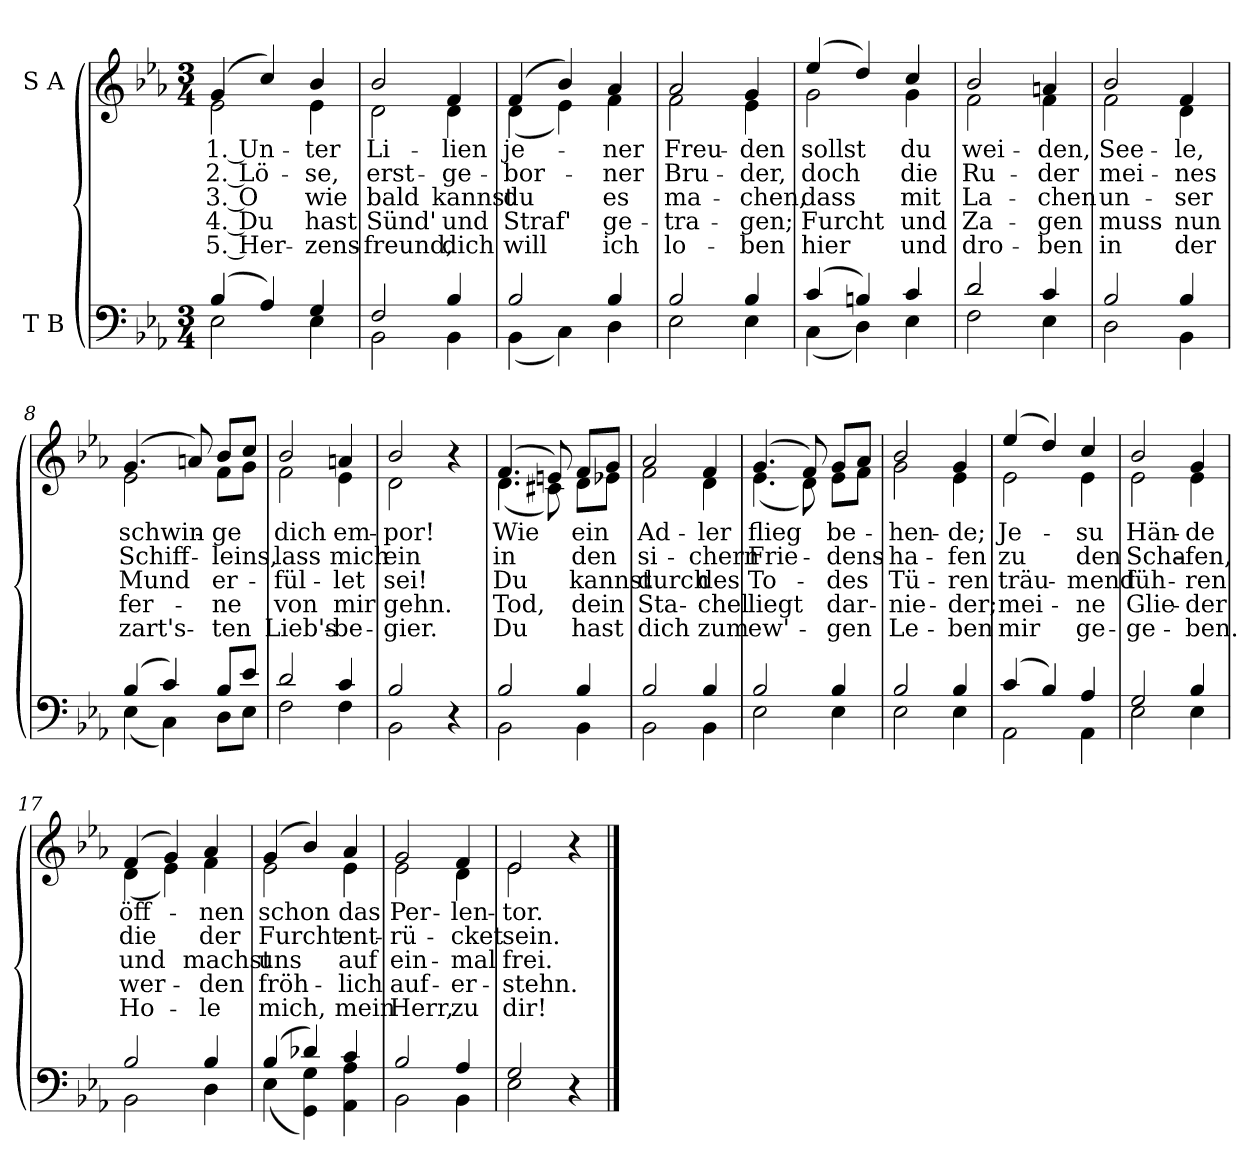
**kern	**kern	**text	**text	**text	**text	**text
*part2	*part1	*part1	*part1	*part1	*part1	*part1
*staff2	*staff1	*staff1	*staff1	*staff1	*staff1	*staff1
*I"T B	*I"S A	*	*	*	*	*
*clefF4	*clefG2	*	*	*	*	*
*k[b-e-a-]	*k[b-e-a-]	*	*	*	*	*
*M3/4	*M3/4	*	*	*	*	*
*MM100	*MM100	*	*	*	*	*
=1	=1	=1	=1	=1	=1	=1
*^	*	*	*	*	*	*
!	!	!	!LO:LY:b	!LO:LY:b	!LO:LY:b	!LO:LY:b	!LO:LY:b
*	*	*^	*	*	*	*	*
(4B-/	2E-\	(4g/	2e-\	1. Un-	2. Lö-	3. O	4. Du	5. Her-
4A-/)	.	4cc/)	.	.	.	.	.	.
!	!	!	!	!LO:LY:b	!LO:LY:b	!LO:LY:b	!LO:LY:b	!LO:LY:b
4G/	4E-\	4b-/	4e-\	-ter	-se,	wie	hast	-zens-
=2	=2	=2	=2	=2	=2	=2	=2	=2
!	!	!	!	!LO:LY:b	!LO:LY:b	!LO:LY:b	!LO:LY:b	!LO:LY:b
2F/	2BB-\	2b-/	2d\	Li-	erst-	bald	Sünd'	-freund,
!	!	!	!	!LO:LY:b	!LO:LY:b	!LO:LY:b	!LO:LY:b	!LO:LY:b
4B-/	4BB-\	4f/	4d\	-lien	-ge-	kannst	und	dich
=3	=3	=3	=3	=3	=3	=3	=3	=3
!	!	!	!	!LO:LY:b	!LO:LY:b	!LO:LY:b	!LO:LY:b	!LO:LY:b
2B-/	(4BB-\	(4f/	(4d\	je-	-bor-	du	Straf'	will
.	4C\)	4b-/)	4e-\)	.	.	.	.	.
!	!	!	!	!LO:LY:b	!LO:LY:b	!LO:LY:b	!LO:LY:b	!LO:LY:b
4B-/	4D\	4a-/	4f\	-ner	-ner	es	ge-	ich
=4	=4	=4	=4	=4	=4	=4	=4	=4
!	!	!	!	!LO:LY:b	!LO:LY:b	!LO:LY:b	!LO:LY:b	!LO:LY:b
2B-/	2E-\	2a-/	2f\	Freu-	Bru-	ma-	-tra-	lo-
!	!	!	!	!LO:LY:b	!LO:LY:b	!LO:LY:b	!LO:LY:b	!LO:LY:b
4B-/	4E-\	4g/	4e-\	-den	-der,	-chen,	-gen;	-ben
=5	=5	=5	=5	=5	=5	=5	=5	=5
!	!	!	!	!LO:LY:b	!LO:LY:b	!LO:LY:b	!LO:LY:b	!LO:LY:b
(4c/	(4C\	(4ee-/	2g\	sollst	doch	dass	Furcht	hier
4Bn/)	4D\)	4dd/)	.	.	.	.	.	.
!	!	!	!	!LO:LY:b	!LO:LY:b	!LO:LY:b	!LO:LY:b	!LO:LY:b
4c/	4E-\	4cc/	4g\	du	die	mit	und	und
=6	=6	=6	=6	=6	=6	=6	=6	=6
!	!	!	!	!LO:LY:b	!LO:LY:b	!LO:LY:b	!LO:LY:b	!LO:LY:b
2d/	2F\	2b-/	2f\	wei-	Ru-	La-	Za-	dro-
!	!	!	!	!LO:LY:b	!LO:LY:b	!LO:LY:b	!LO:LY:b	!LO:LY:b
4c/	4E-\	4an/	4f\	-den,	-der	-chen	-gen	-ben
=7	=7	=7	=7	=7	=7	=7	=7	=7
!	!	!	!	!LO:LY:b	!LO:LY:b	!LO:LY:b	!LO:LY:b	!LO:LY:b
2B-/	2D\	2b-/	2f\	See-	mei-	un-	muss	in
!	!	!	!	!LO:LY:b	!LO:LY:b	!LO:LY:b	!LO:LY:b	!LO:LY:b
4B-/	4BB-\	4f/	4d\	-le,	-nes	-ser	nun	der
!!LO:LB:g=z	!!
=8	=8	=8	=8	=8	=8	=8	=8	=8
!	!	!	!	!LO:LY:b	!LO:LY:b	!LO:LY:b	!LO:LY:b	!LO:LY:b
(4B-/	(4E-\	(4.g/	2e-\	schwin-	Schiff-	Mund	fer-	zart's-
4c/)	4C\)	.	.	.	.	.	.	.
.	.	8an/)	.	.	.	.	.	.
!	!	!	!	!LO:LY:b	!LO:LY:b	!LO:LY:b	!LO:LY:b	!LO:LY:b
8B-/L	8D\L	8b-/L	8f\L	-ge	-leins,	er-	-ne	-ten
8e-/J	8E-\J	8cc/J	8g\J	.	.	.	.	.
=9	=9	=9	=9	=9	=9	=9	=9	=9
!	!	!	!	!LO:LY:b	!LO:LY:b	!LO:LY:b	!LO:LY:b	!LO:LY:b
2d/	2F\	2b-/	2f\	dich	lass	-fül-	von	Lieb's-
!	!	!	!	!LO:LY:b	!LO:LY:b	!LO:LY:b	!LO:LY:b	!LO:LY:b
4c/	4F\	4an/	4e-\	em-	mich	-let	mir	-be-
=10	=10	=10	=10	=10	=10	=10	=10	=10
!	!	!	!	!LO:LY:b	!LO:LY:b	!LO:LY:b	!LO:LY:b	!LO:LY:b
2B-/	2BB-\	2b-/	2d\	-por!	ein	sei!	gehn.	-gier.
4r	4ryy	4r	4ryy	.	.	.	.	.
=11	=11	=11	=11	=11	=11	=11	=11	=11
!	!	!	!	!LO:LY:b	!LO:LY:b	!LO:LY:b	!LO:LY:b	!LO:LY:b
2B-/	2BB-\	(4.f/	(4.d\	Wie	in	Du	Tod,	Du
.	.	8en/)	8c#X\)	.	.	.	.	.
!	!	!	!	!LO:LY:b	!LO:LY:b	!LO:LY:b	!LO:LY:b	!LO:LY:b
4B-/	4BB-\	8f/L	8d\L	ein	den	kannst	dein	hast
.	.	8g/J	8e-X\J	.	.	.	.	.
=12	=12	=12	=12	=12	=12	=12	=12	=12
!	!	!	!	!LO:LY:b	!LO:LY:b	!LO:LY:b	!LO:LY:b	!LO:LY:b
2B-/	2BB-\	2a-/	2f\	Ad-	si-	durch	Sta-	dich
!	!	!	!	!LO:LY:b	!LO:LY:b	!LO:LY:b	!LO:LY:b	!LO:LY:b
4B-/	4BB-\	4f/	4d\	-ler	-chern	des	-chel	zum
=13	=13	=13	=13	=13	=13	=13	=13	=13
!	!	!	!	!LO:LY:b	!LO:LY:b	!LO:LY:b	!LO:LY:b	!LO:LY:b
2B-/	2E-\	(4.g/	(4.e-\	flieg	Frie-	To-	liegt	ew'-
.	.	8f/)	8d\)	.	.	.	.	.
!	!	!	!	!LO:LY:b	!LO:LY:b	!LO:LY:b	!LO:LY:b	!LO:LY:b
4B-/	4E-\	8g/L	8e-\L	be-	-dens-	-des	-dar-	-gen
.	.	8a-/J	8f\J	.	.	.	.	.
!!LO:LB:g=z	!!
=14	=14	=14	=14	=14	=14	=14	=14	=14
!	!	!	!	!LO:LY:b	!LO:LY:b	!LO:LY:b	!LO:LY:b	!LO:LY:b
2B-/	2E-\	2b-/	2g\	-hen-	-ha-	Tü-	-nie-	Le-
!	!	!	!	!LO:LY:b	!LO:LY:b	!LO:LY:b	!LO:LY:b	!LO:LY:b
4B-/	4E-\	4g/	4e-\	-de;	-fen	-ren	-der;	-ben
=15	=15	=15	=15	=15	=15	=15	=15	=15
!	!	!	!	!LO:LY:b	!LO:LY:b	!LO:LY:b	!LO:LY:b	!LO:LY:b
(4c/	2AA-\	(4ee-/	2e-\	Je-	zu	träu-	mei-	mir
4B-/)	.	4dd/)	.	.	.	.	.	.
!	!	!	!	!LO:LY:b	!LO:LY:b	!LO:LY:b	!LO:LY:b	!LO:LY:b
4A-/	4AA-\	4cc/	4e-\	-su	den	-mend	-ne	ge-
=16	=16	=16	=16	=16	=16	=16	=16	=16
!	!	!	!	!LO:LY:b	!LO:LY:b	!LO:LY:b	!LO:LY:b	!LO:LY:b
2G/	2E-\	2b-/	2e-\	Hän-	Scha-	füh-	Glie-	-ge-
!	!	!	!	!LO:LY:b	!LO:LY:b	!LO:LY:b	!LO:LY:b	!LO:LY:b
4B-/	4E-\	4g/	4e-\	-de	-fen,	-ren	-der	-ben.
=17	=17	=17	=17	=17	=17	=17	=17	=17
!	!	!	!	!LO:LY:b	!LO:LY:b	!LO:LY:b	!LO:LY:b	!LO:LY:b
2B-/	2BB-\	(4f/	(4d\	öff-	die	und	wer-	Ho-
.	.	4g/)	4e-\)	.	.	.	.	.
!	!	!	!	!LO:LY:b	!LO:LY:b	!LO:LY:b	!LO:LY:b	!LO:LY:b
4B-/	4D\	4a-/	4f\	-nen	der	machst	-den	-le
=18	=18	=18	=18	=18	=18	=18	=18	=18
!	!	!	!	!LO:LY:b	!LO:LY:b	!LO:LY:b	!LO:LY:b	!LO:LY:b
(4B-/	(4E-\	(4g/	2e-\	schon	Furcht	uns	fröh-	mich,
4d-X/)	4GG\ 4G\)	4b-/)	.	.	.	.	.	.
!	!	!	!	!LO:LY:b	!LO:LY:b	!LO:LY:b	!LO:LY:b	!LO:LY:b
4c/	4AA-\ 4A-\	4a-/	4e-\	das	ent-	auf	-lich	mein
=19	=19	=19	=19	=19	=19	=19	=19	=19
!	!	!	!	!LO:LY:b	!LO:LY:b	!LO:LY:b	!LO:LY:b	!LO:LY:b
2B-/	2BB-\	2g/	2e-\	Per-	-rü-	ein-	auf-	Herr,
!	!	!	!	!LO:LY:b	!LO:LY:b	!LO:LY:b	!LO:LY:b	!LO:LY:b
4A-/	4BB-\	4f/	4d\	-len-	-cket	-mal	-er-	zu
=20	=20	=20	=20	=20	=20	=20	=20	=20
!	!	!	!	!LO:LY:b	!LO:LY:b	!LO:LY:b	!LO:LY:b	!LO:LY:b
2G/	2E-\	2e-/	2e-\	-tor.	sein.	frei.	-stehn.	dir!
4r	4ryy	4r	4ryy	.	.	.	.	.
*v	*v	*	*	*	*	*	*	*
*	*v	*v	*	*	*	*	*
==	==	==	==	==	==	==
*-	*-	*-	*-	*-	*-	*-
